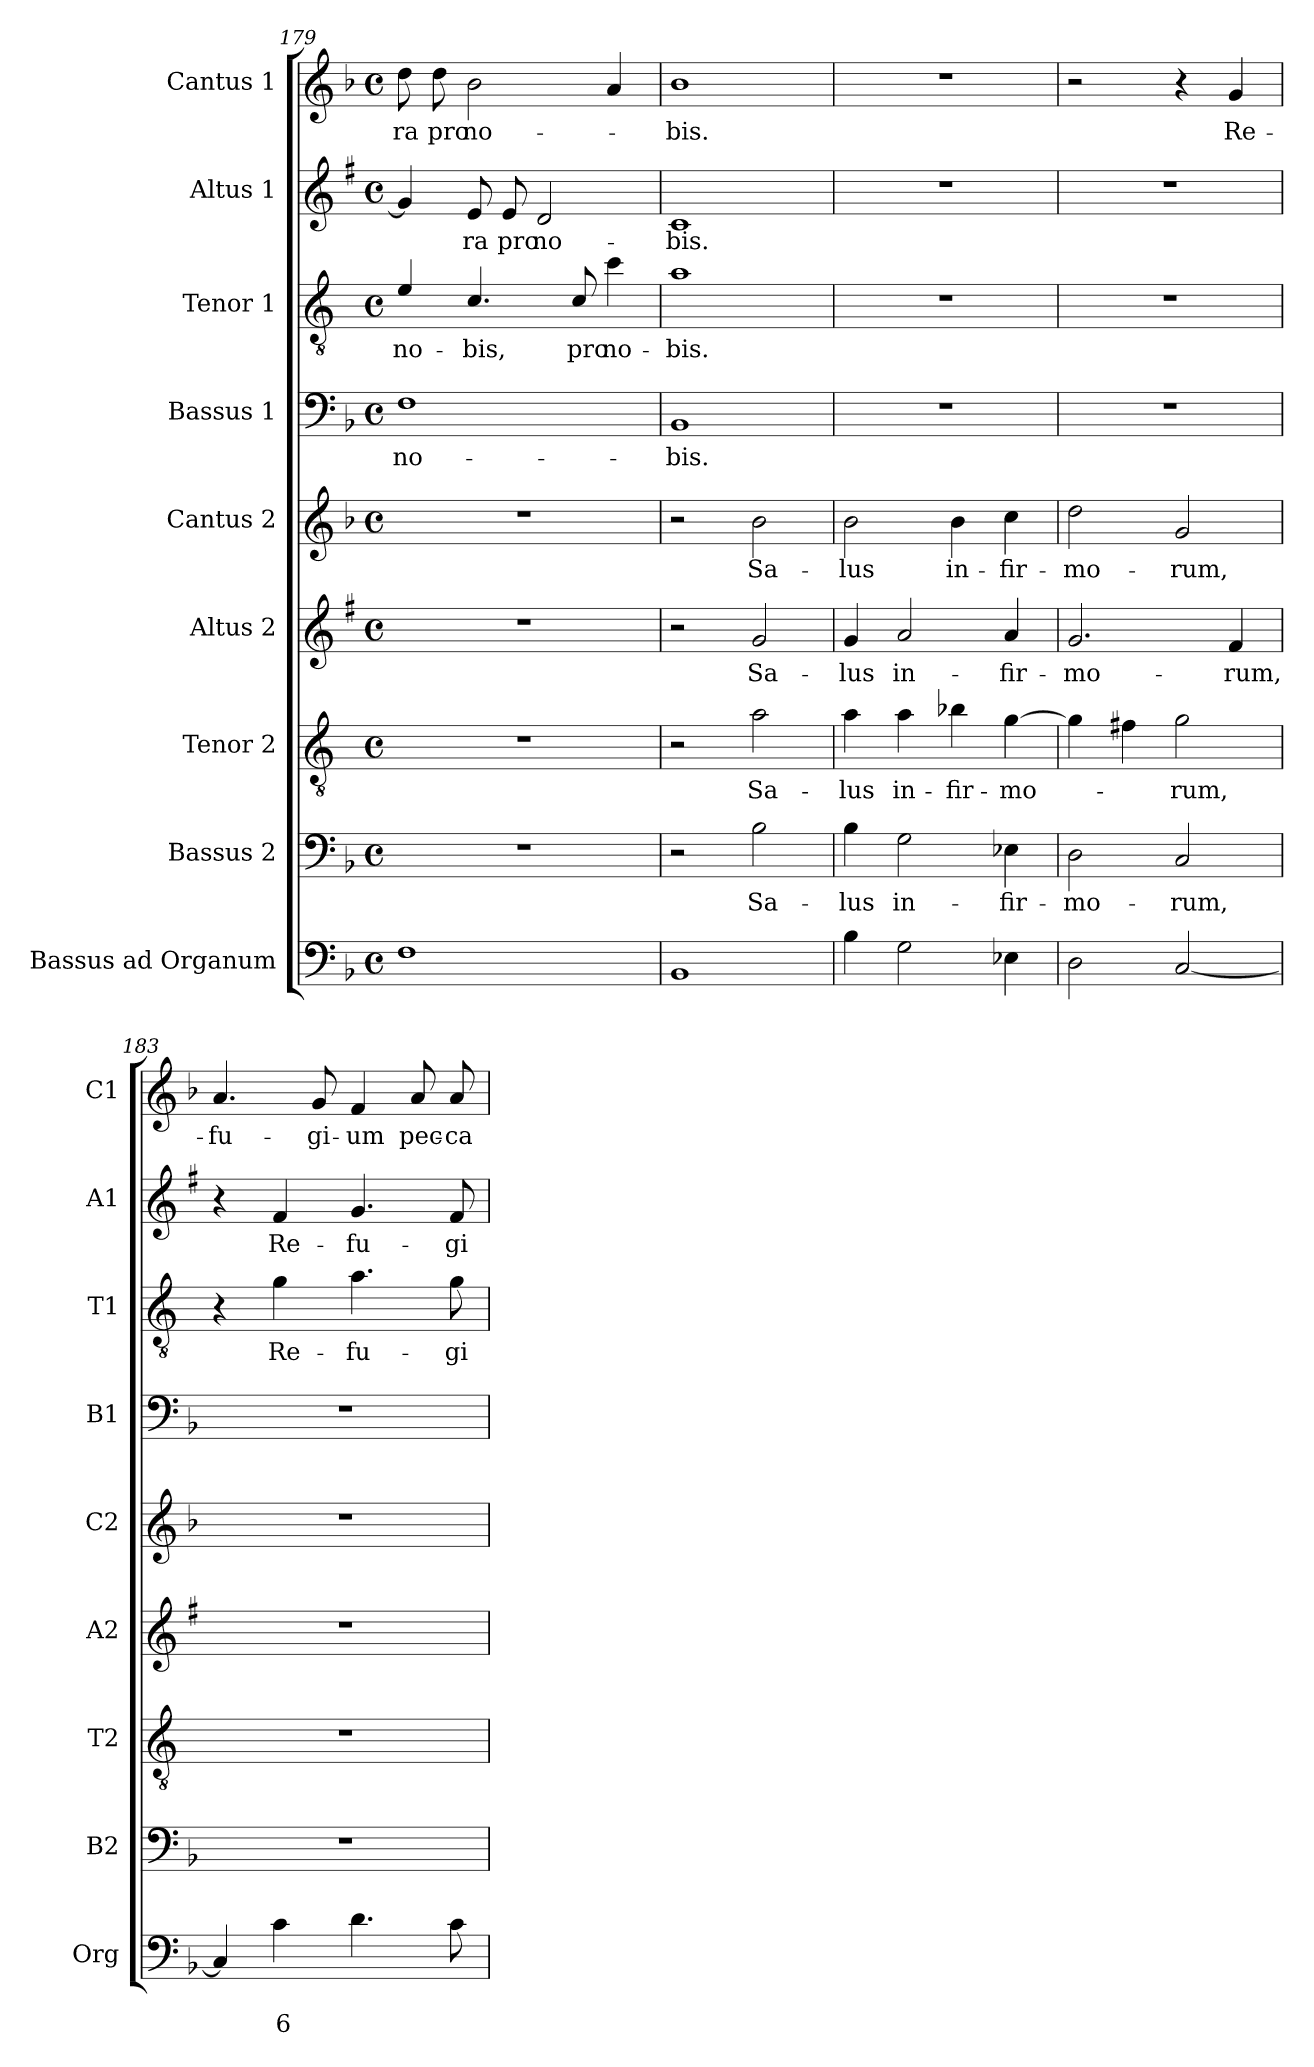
**kern	**text	**text	**kern	**text	**kern	**text	**kern	**text	**kern	**text	**kern	**text	**kern	**text	**kern	**text	**kern	**text
*part9	*part9	*part9	*part8	*part8	*part7	*part7	*part6	*part6	*part5	*part5	*part4	*part4	*part3	*part3	*part2	*part2	*part1	*part1
*staff9	*staff9	*staff9	*staff8	*staff8	*staff7	*staff7	*staff6	*staff6	*staff5	*staff5	*staff4	*staff4	*staff3	*staff3	*staff2	*staff2	*staff1	*staff1
*I"Bassus ad Organum	*	*	*I"Bassus 2	*	*I"Tenor 2	*	*I"Altus 2	*	*I"Cantus 2	*	*I"Bassus 1	*	*I"Tenor 1	*	*I"Altus 1	*	*I"Cantus 1	*
*I'Org	*	*	*I'B2	*	*I'T2	*	*I'A2	*	*I'C2	*	*I'B1	*	*I'T1	*	*I'A1	*	*I'C1	*
*clefF4	*	*	*clefF4	*	*clefGv2	*	*clefG2	*	*clefG2	*	*clefF4	*	*clefGv2	*	*clefG2	*	*clefG2	*
*	*	*	*	*	*ITrd4c7	*	*ITrd1c2	*	*	*	*	*	*ITrd4c7	*	*ITrd1c2	*	*	*
*k[b-]	*	*	*k[b-]	*	*k[b-]	*	*k[b-]	*	*k[b-]	*	*k[b-]	*	*k[b-]	*	*k[b-]	*	*k[b-]	*
*F:	*	*	*F:	*	*F:	*	*F:	*	*F:	*	*F:	*	*F:	*	*F:	*	*F:	*
*M4/4	*	*	*M4/4	*	*M4/4	*	*M4/4	*	*M4/4	*	*M4/4	*	*M4/4	*	*M4/4	*	*M4/4	*
*met(c)	*	*	*met(c)	*	*met(c)	*	*met(c)	*	*met(c)	*	*met(c)	*	*met(c)	*	*met(c)	*	*met(c)	*
=179	=179	=179	=179	=179	=179	=179	=179	=179	=179	=179	=179	=179	=179	=179	=179	=179	=179	=179
!	!	!	!	!	!	!	!	!	!	!	!	!LO:LY:b	!	!LO:LY:b	!	!	!	!LO:LY:b
1F	.	.	1r	.	1r	.	1r	.	1r	.	1F	no-	4A/	no-	4f/]	.	8dd\	-ra
!	!	!	!	!	!	!	!	!	!	!	!	!	!	!	!	!	!	!LO:LY:b
.	.	.	.	.	.	.	.	.	.	.	.	.	.	.	.	.	8dd\	pro
!	!	!	!	!	!	!	!	!	!	!	!	!	!	!LO:LY:b	!	!LO:LY:b	!	!LO:LY:b
.	.	.	.	.	.	.	.	.	.	.	.	.	4.F/	-bis,	8d/	-ra	2b-\	no-
!	!	!	!	!	!	!	!	!	!	!	!	!	!	!	!	!LO:LY:b	!	!
.	.	.	.	.	.	.	.	.	.	.	.	.	.	.	8d/	pro	.	.
!	!	!	!	!	!	!	!	!	!	!	!	!	!	!	!	!LO:LY:b	!	!
.	.	.	.	.	.	.	.	.	.	.	.	.	.	.	2c/	no-	.	.
!	!	!	!	!	!	!	!	!	!	!	!	!	!	!LO:LY:b	!	!	!	!
.	.	.	.	.	.	.	.	.	.	.	.	.	8F/	pro	.	.	.	.
!	!	!	!	!	!	!	!	!	!	!	!	!	!	!LO:LY:b	!	!	!	!
.	.	.	.	.	.	.	.	.	.	.	.	.	4f\	no-	.	.	4a/	.
=180	=180	=180	=180	=180	=180	=180	=180	=180	=180	=180	=180	=180	=180	=180	=180	=180	=180	=180
!	!	!	!	!	!	!	!	!	!	!	!	!LO:LY:b	!	!LO:LY:b	!	!LO:LY:b	!	!LO:LY:b
1BB-	.	.	2r	.	2r	.	2r	.	2r	.	1BB-	-bis.	1d	-bis.	1B-	-bis.	1b-	-bis.
!	!	!	!	!LO:LY:b	!	!LO:LY:b	!	!LO:LY:b	!	!LO:LY:b	!	!	!	!	!	!	!	!
.	.	.	2B-\	Sa-	2d\	Sa-	2f/	Sa-	2b-\	Sa-	.	.	.	.	.	.	.	.
=181	=181	=181	=181	=181	=181	=181	=181	=181	=181	=181	=181	=181	=181	=181	=181	=181	=181	=181
!	!	!	!	!LO:LY:b	!	!LO:LY:b	!	!LO:LY:b	!	!LO:LY:b	!	!	!	!	!	!	!	!
4B-\	.	.	4B-\	-lus	4d\	-lus	4f/	-lus	2b-\	-lus	1r	.	1r	.	1r	.	1r	.
!	!	!	!	!LO:LY:b	!	!LO:LY:b	!	!LO:LY:b	!	!	!	!	!	!	!	!	!	!
2G\	.	.	2G\	in-	4d\	in-	2g/	in-	.	.	.	.	.	.	.	.	.	.
!	!	!	!	!	!	!LO:LY:b	!	!	!	!LO:LY:b	!	!	!	!	!	!	!	!
.	.	.	.	.	4e-X\	-fir-	.	.	4b-\	in-	.	.	.	.	.	.	.	.
!	!	!	!	!LO:LY:b	!	!LO:LY:b	!	!LO:LY:b	!	!LO:LY:b	!	!	!	!	!	!	!	!
4E-X\	.	.	4E-X\	-fir-	[4c\	-mo-	4g/	-fir-	4cc\	-fir-	.	.	.	.	.	.	.	.
=182	=182	=182	=182	=182	=182	=182	=182	=182	=182	=182	=182	=182	=182	=182	=182	=182	=182	=182
!	!	!	!	!LO:LY:b	!	!	!	!LO:LY:b	!	!LO:LY:b	!	!	!	!	!	!	!	!
2D\	.	.	2D\	-mo-	4c\]	.	2.f/	-mo-	2dd\	-mo-	1r	.	1r	.	1r	.	2r	.
.	.	.	.	.	4Bn\	.	.	.	.	.	.	.	.	.	.	.	.	.
!	!	!	!	!LO:LY:b	!	!LO:LY:b	!	!	!	!LO:LY:b	!	!	!	!	!	!	!	!
[2C/	.	.	2C/	-rum,	2c\	-rum,	.	.	2g/	-rum,	.	.	.	.	.	.	4r	.
!	!	!	!	!	!	!	!	!LO:LY:b	!	!	!	!	!	!	!	!	!	!LO:LY:b
.	.	.	.	.	.	.	4e/	-rum,	.	.	.	.	.	.	.	.	4g/	Re-
=183	=183	=183	=183	=183	=183	=183	=183	=183	=183	=183	=183	=183	=183	=183	=183	=183	=183	=183
!	!	!	!	!	!	!	!	!	!	!	!	!	!	!	!	!	!	!LO:LY:b
4C/]	.	.	1r	.	1r	.	1r	.	1r	.	1r	.	4r	.	4r	.	4.a/	-fu-
!	!	!LO:LY:b	!	!	!	!	!	!	!	!	!	!	!	!LO:LY:b	!	!LO:LY:b	!	!
4c\	.	6	.	.	.	.	.	.	.	.	.	.	4c\	Re-	4e/	Re-	.	.
!	!	!	!	!	!	!	!	!	!	!	!	!	!	!	!	!	!	!LO:LY:b
.	.	.	.	.	.	.	.	.	.	.	.	.	.	.	.	.	8g/	-gi-
!	!	!	!	!	!	!	!	!	!	!	!	!	!	!LO:LY:b	!	!LO:LY:b	!	!LO:LY:b
4.d\	.	.	.	.	.	.	.	.	.	.	.	.	4.d\	-fu-	4.f/	-fu-	4f/	-um
!	!	!	!	!	!	!	!	!	!	!	!	!	!	!	!	!	!	!LO:LY:b
.	.	.	.	.	.	.	.	.	.	.	.	.	.	.	.	.	8a/	pec-
!	!	!	!	!	!	!	!	!	!	!	!	!	!	!LO:LY:b	!	!LO:LY:b	!	!LO:LY:b
8c\	.	.	.	.	.	.	.	.	.	.	.	.	8c\	-gi-	8e/	-gi-	8a/	-ca-
=	=	=	=	=	=	=	=	=	=	=	=	=	=	=	=	=	=	=
*-	*-	*-	*-	*-	*-	*-	*-	*-	*-	*-	*-	*-	*-	*-	*-	*-	*-	*-
